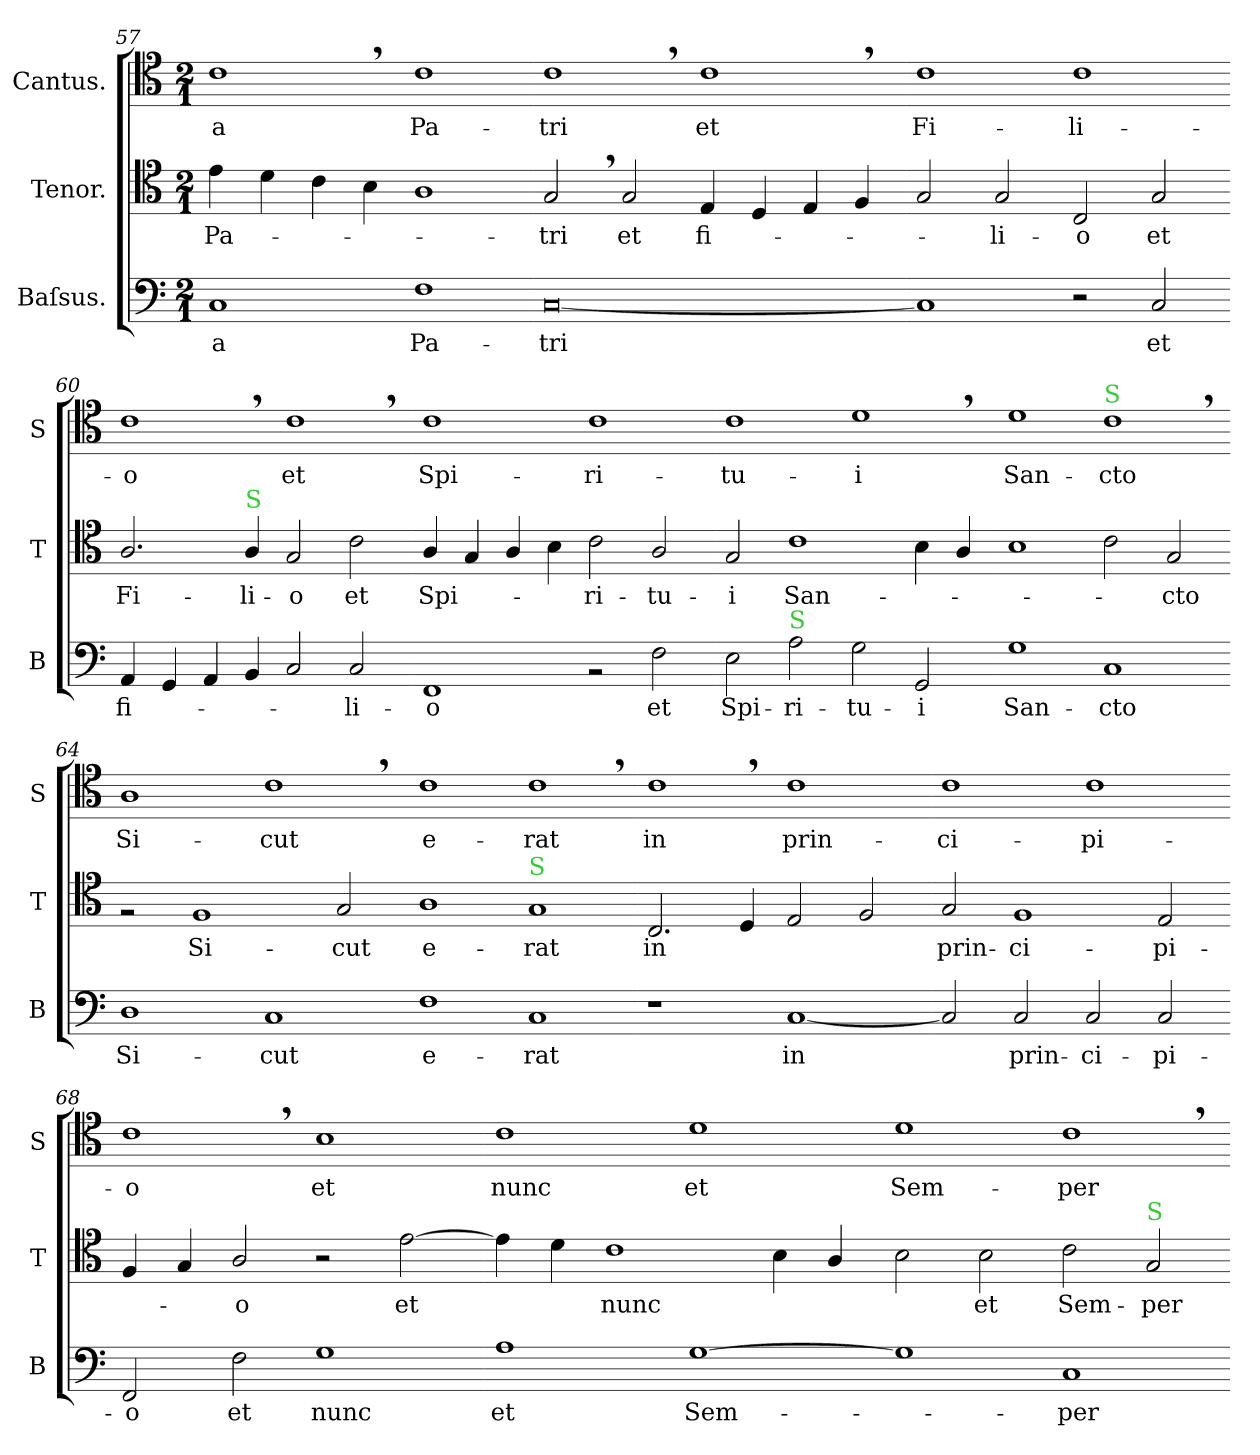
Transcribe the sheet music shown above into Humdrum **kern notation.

**kern	**text	**kern	**text	**kern	**text
*part3	*part3	*part2	*part2	*part1	*part1
*staff3	*staff3	*staff2	*staff2	*staff1	*staff1
*I"Baſsus.	*	*I"Tenor.	*	*I"Cantus.	*
*I'B	*	*I'T	*	*I'S	*
*clefF4	*	*clefC4	*	*clefC4	*
*k[]	*	*k[]	*	*k[]	*
*M2/1	*	*M2/1	*	*M2/1	*
=57	=57	=57	=57	=57	=57
1C	-a	4e\	Pa-	1c,<	-a
.	.	4d\	.	.	.
.	.	4c\	.	.	.
.	.	4B\	.	.	.
1F	Pa-	1A	.	1c	Pa-
=58-	=58-	=58-	=58-	=58-	=58-
[0C	-tri	2G,</	-tri	1c,<	-tri
.	.	2G/	et	.	.
.	.	4E/	fi-	1c,<	et
.	.	4D/	.	.	.
.	.	4E/	.	.	.
.	.	4F/	.	.	.
=59-	=59-	=59-	=59-	=59-	=59-
1C]	.	2G/	.	1c	Fi-
.	.	2G/	-li-	.	.
2r	.	2C/	-o	1c	-li-
2C/	et	2G/	et	.	.
=60-	=60-	=60-	=60-	=60-	=60-
4AA/	fi-	2.A/	Fi-	1c,<	-o
4GG/	.	.	.	.	.
4AA/	.	.	.	.	.
!	!	!LO:TX:a:color=limegreen:t=S	!	!	!
4BB/	.	4A/	-li-	.	.
2C/	.	2G/	-o	1c,<	et
2C/	-li-	2c\	et	.	.
=61-	=61-	=61-	=61-	=61-	=61-
1FF	-o	4A/	Spi-	1c	Spi-
.	.	4G/	.	.	.
.	.	4A/	.	.	.
.	.	4B\	.	.	.
2rBB	.	2c\	-ri-	1c	-ri-
2F\	et	2A/	-tu-	.	.
=62-	=62-	=62-	=62-	=62-	=62-
2E\	Spi-	2G/	-i	1c	-tu-
!LO:TX:a:color=limegreen:t=S	!	!	!	!	!
2A\	-ri-	1c	San-	.	.
2G\	-tu-	.	.	1d,<	-i
2GG/	-i	4B\	.	.	.
.	.	4A/	.	.	.
=63-	=63-	=63-	=63-	=63-	=63-
1G	San-	1B	.	1d	San-
!	!	!	!	!LO:TX:a:color=limegreen:t=S	!
1C	-cto	2c\	.	1c,<	-cto
.	.	2G/	-cto	.	.
=64-	=64-	=64-	=64-	=64-	=64-
1D	Si-	2rF	.	1A	Si-
.	.	1F	Si-	.	.
1C	-cut	.	.	1c,<	-cut
.	.	2G/	-cut	.	.
=65-	=65-	=65-	=65-	=65-	=65-
1F	e-	1A	e-	1c	e-
!	!	!LO:TX:a:color=limegreen:t=S	!	!	!
1C	-rat	1G	-rat	1c,<	-rat
=66-	=66-	=66-	=66-	=66-	=66-
1r	.	2.C/	in	1c,<	in
.	.	4D/	.	.	.
[1C	in	2E/	.	1c	prin-
.	.	2F/	.	.	.
=67-	=67-	=67-	=67-	=67-	=67-
2C]	.	2G/	prin-	1c	-ci-
2C/	prin-	1F	-ci-	.	.
2C/	-ci-	.	.	1c	-pi-
2C/	-pi-	2E/	-pi-	.	.
=68-	=68-	=68-	=68-	=68-	=68-
2FF/	-o	4F/	.	1c,<	-o
.	.	4G/	.	.	.
2F\	et	2A/	-o	.	.
1G	nunc	2r	.	1B	et
.	.	[2e\	et	.	.
=69-	=69-	=69-	=69-	=69-	=69-
1A	et	4e\]	.	1c	nunc
.	.	4d\	.	.	.
.	.	1c	nunc	.	.
[1G	Sem-	.	.	1d	et
.	.	4B\	.	.	.
.	.	4A/	.	.	.
=70-	=70-	=70-	=70-	=70-	=70-
1G]	.	2B\	.	1d	Sem-
.	.	2B\	et	.	.
1C	-per	2c\	Sem-	1c,<	-per
!	!	!LO:TX:a:color=limegreen:t=S	!	!	!
.	.	2G/	-per	.	.
=-	=-	=-	=-	=-	=-
*-	*-	*-	*-	*-	*-
